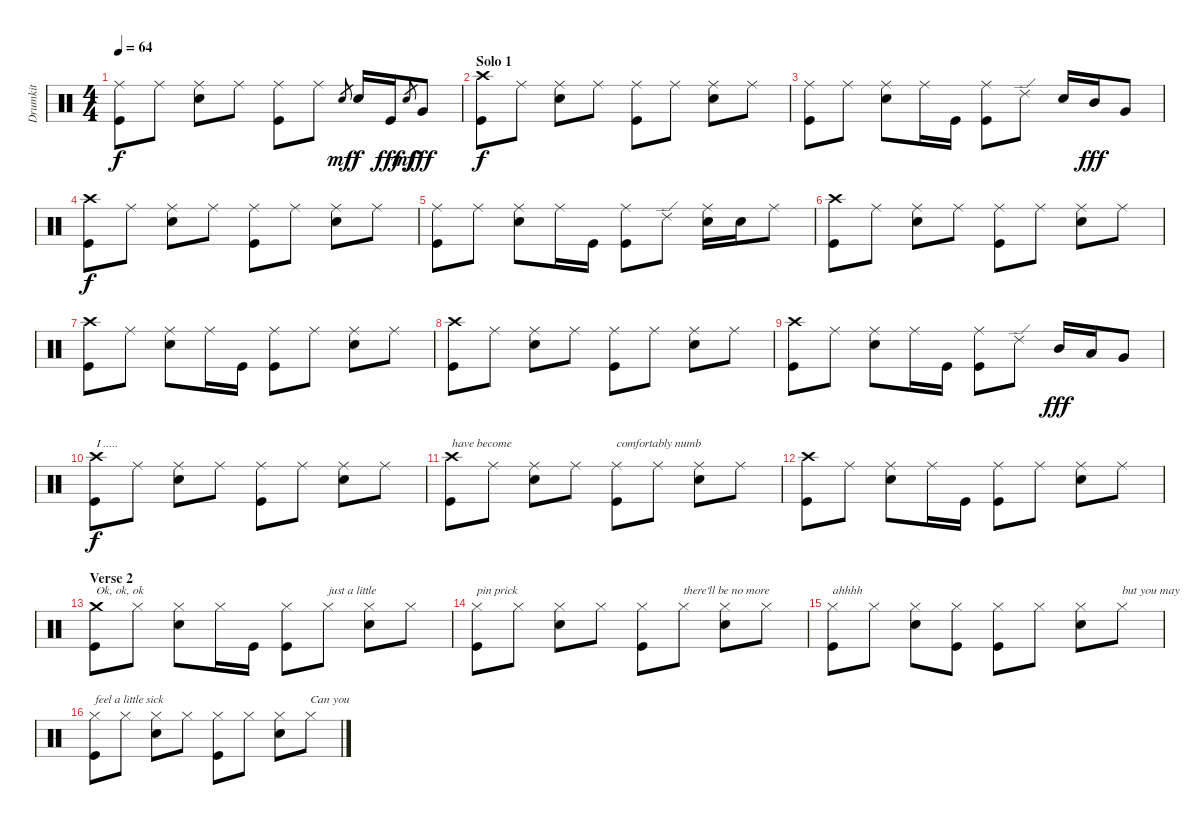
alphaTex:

\track ("Drumkit" "Drumkit") {instrument percussion}
\staff {score}
\articulation defaults
\ts (4 4)
\tempo 64
\clef neutral
\ks c
("Kick (hit)" "Ride (middle)").8{dy f} "Ride (middle)".8 ("Snare (hit) 2" "Ride (middle)").8 "Ride (middle)".8 ("Kick (hit)" "Ride (middle)").8 "Ride (middle)".8 "Snare (hit)".8{gr dy mf} "Snare (hit) 2".16{dy f} "Kick (hit)".16{dy fff} "Snare (hit)".8{gr dy mf} "Very Low Tom (hit)".8{dy fff} |
\section ("" "Solo 1")
("Kick (hit)" "Crash high (hit)").8{dy f} "Ride (middle)".8 ("Snare (hit) 2" "Ride (middle)").8 "Ride (middle)".8 ("Kick (hit)" "Ride (middle)").8 "Ride (middle)".8 ("Snare (hit) 2" "Ride (middle)").8 "Ride (middle)".8 |
("Kick (hit)" "Ride (middle)").8 "Ride (middle)".8 ("Snare (hit) 2" "Ride (middle)").8 "Ride (middle)".16 "Kick (hit)".16 ("Ride (middle)" "Kick (hit)").8 "Ride (edge) 2".8 "Snare (hit) 2".16 "Mid Tom (hit)".16{dy fff} "Very Low Tom (hit)".8 |
("Kick (hit)" "Crash high (hit)").8{dy f} "Ride (middle)".8 ("Snare (hit) 2" "Ride (middle)").8 "Ride (middle)".8 ("Ride (middle)" "Kick (hit)").8 "Ride (middle)".8 ("Snare (hit) 2" "Ride (middle)").8 "Ride (middle)".8 |
("Kick (hit)" "Ride (middle)").8 "Ride (middle)".8 ("Snare (hit) 2" "Ride (middle)").8 "Ride (middle)".16 "Kick (hit)".16 ("Ride (middle)" "Kick (hit)").8 "Ride (edge) 2".8 ("Snare (hit) 2" "Ride (middle)").16 "Snare (hit) 2".16 "Ride (middle)".8 |
("Kick (hit)" "Crash high (hit)").8 "Ride (middle)".8 ("Snare (hit) 2" "Ride (middle)").8 "Ride (middle)".8 ("Kick (hit)" "Ride (middle)").8 "Ride (middle)".8 ("Snare (hit) 2" "Ride (middle)").8 "Ride (middle)".8 |
("Kick (hit)" "Crash high (hit)").8 "Ride (middle)".8 ("Snare (hit) 2" "Ride (middle)").8 "Ride (middle)".16 "Kick (hit)".16 ("Kick (hit)" "Ride (middle)").8 "Ride (middle)".8 ("Snare (hit) 2" "Ride (middle)").8 "Ride (middle)".8 |
("Kick (hit)" "Crash high (hit)").8 "Ride (middle)".8 ("Snare (hit) 2" "Ride (middle)").8 "Ride (middle)".8 ("Kick (hit)" "Ride (middle)").8 "Ride (middle)".8 ("Snare (hit) 2" "Ride (middle)").8 "Ride (middle)".8 |
("Kick (hit)" "Crash high (hit)").8 "Ride (middle)".8 ("Snare (hit) 2" "Ride (middle)").8 "Ride (middle)".16 "Kick (hit)".16 ("Kick (hit)" "Ride (middle)").8 "Ride (edge) 2".8 "Mid Tom (hit)".16{dy fff} "Low Tom (hit)".16 "Very Low Tom (hit)".8 |
("Kick (hit)" "Crash high (hit)").8{txt "I ....." dy f} "Ride (middle)".8 ("Snare (hit) 2" "Ride (middle)").8 "Ride (middle)".8 ("Kick (hit)" "Ride (middle)").8 "Ride (middle)".8 ("Snare (hit) 2" "Ride (middle)").8 "Ride (middle)".8 |
("Kick (hit)" "Crash high (hit)").8{txt "have become"} "Ride (middle)".8 ("Snare (hit) 2" "Ride (middle)").8 "Ride (middle)".8 ("Kick (hit)" "Ride (middle)").8{txt "comfortably numb"} "Ride (middle)".8 ("Snare (hit) 2" "Ride (middle)").8 "Ride (middle)".8 |
("Kick (hit)" "Crash high (hit)").8 "Ride (middle)".8 ("Snare (hit) 2" "Ride (middle)").8 "Ride (middle)".16 "Kick (hit)".16 ("Kick (hit)" "Ride (middle)").8 "Ride (middle)".8 ("Snare (hit) 2" "Ride (middle)").8 "Ride (middle)".8 |
\section ("" "Verse 2")
("Kick (hit)" "Crash medium (hit)").8{txt "Ok, ok, ok"} "Hi-Hat (closed)".8 ("Hi-Hat (closed)" "Snare (hit) 2").8 "Hi-Hat (closed)".16 "Kick (hit)".16 ("Hi-Hat (closed)" "Kick (hit)").8 "Hi-Hat (closed)".8{txt "just a little"} ("Hi-Hat (closed)" "Snare (hit) 2").8 "Hi-Hat (closed)".8 |
("Hi-Hat (closed)" "Kick (hit)").8{txt "pin prick"} "Hi-Hat (closed)".8 ("Hi-Hat (closed)" "Snare (hit) 2").8 "Hi-Hat (closed)".8 ("Hi-Hat (closed)" "Kick (hit)").8 "Hi-Hat (closed)".8{txt "there'll be no more"} ("Hi-Hat (closed)" "Snare (hit) 2").8 "Hi-Hat (closed)".8 |
("Hi-Hat (closed)" "Kick (hit)").8{txt "ahhhh"} "Hi-Hat (closed)".8 ("Hi-Hat (closed)" "Snare (hit) 2").8 ("Hi-Hat (closed)" "Kick (hit)").8 ("Kick (hit)" "Hi-Hat (closed)").8 "Hi-Hat (closed)".8 ("Hi-Hat (closed)" "Snare (hit) 2").8 "Hi-Hat (closed)".8{txt "but you may"} |
("Hi-Hat (closed)" "Kick (hit)").8{txt "feel a little sick"} "Hi-Hat (closed)".8 ("Hi-Hat (closed)" "Snare (hit) 2").8 "Hi-Hat (closed)".8 ("Hi-Hat (closed)" "Kick (hit)").8 "Hi-Hat (closed)".8 ("Hi-Hat (closed)" "Snare (hit) 2").8 "Hi-Hat (closed)".8{txt "Can you"}
